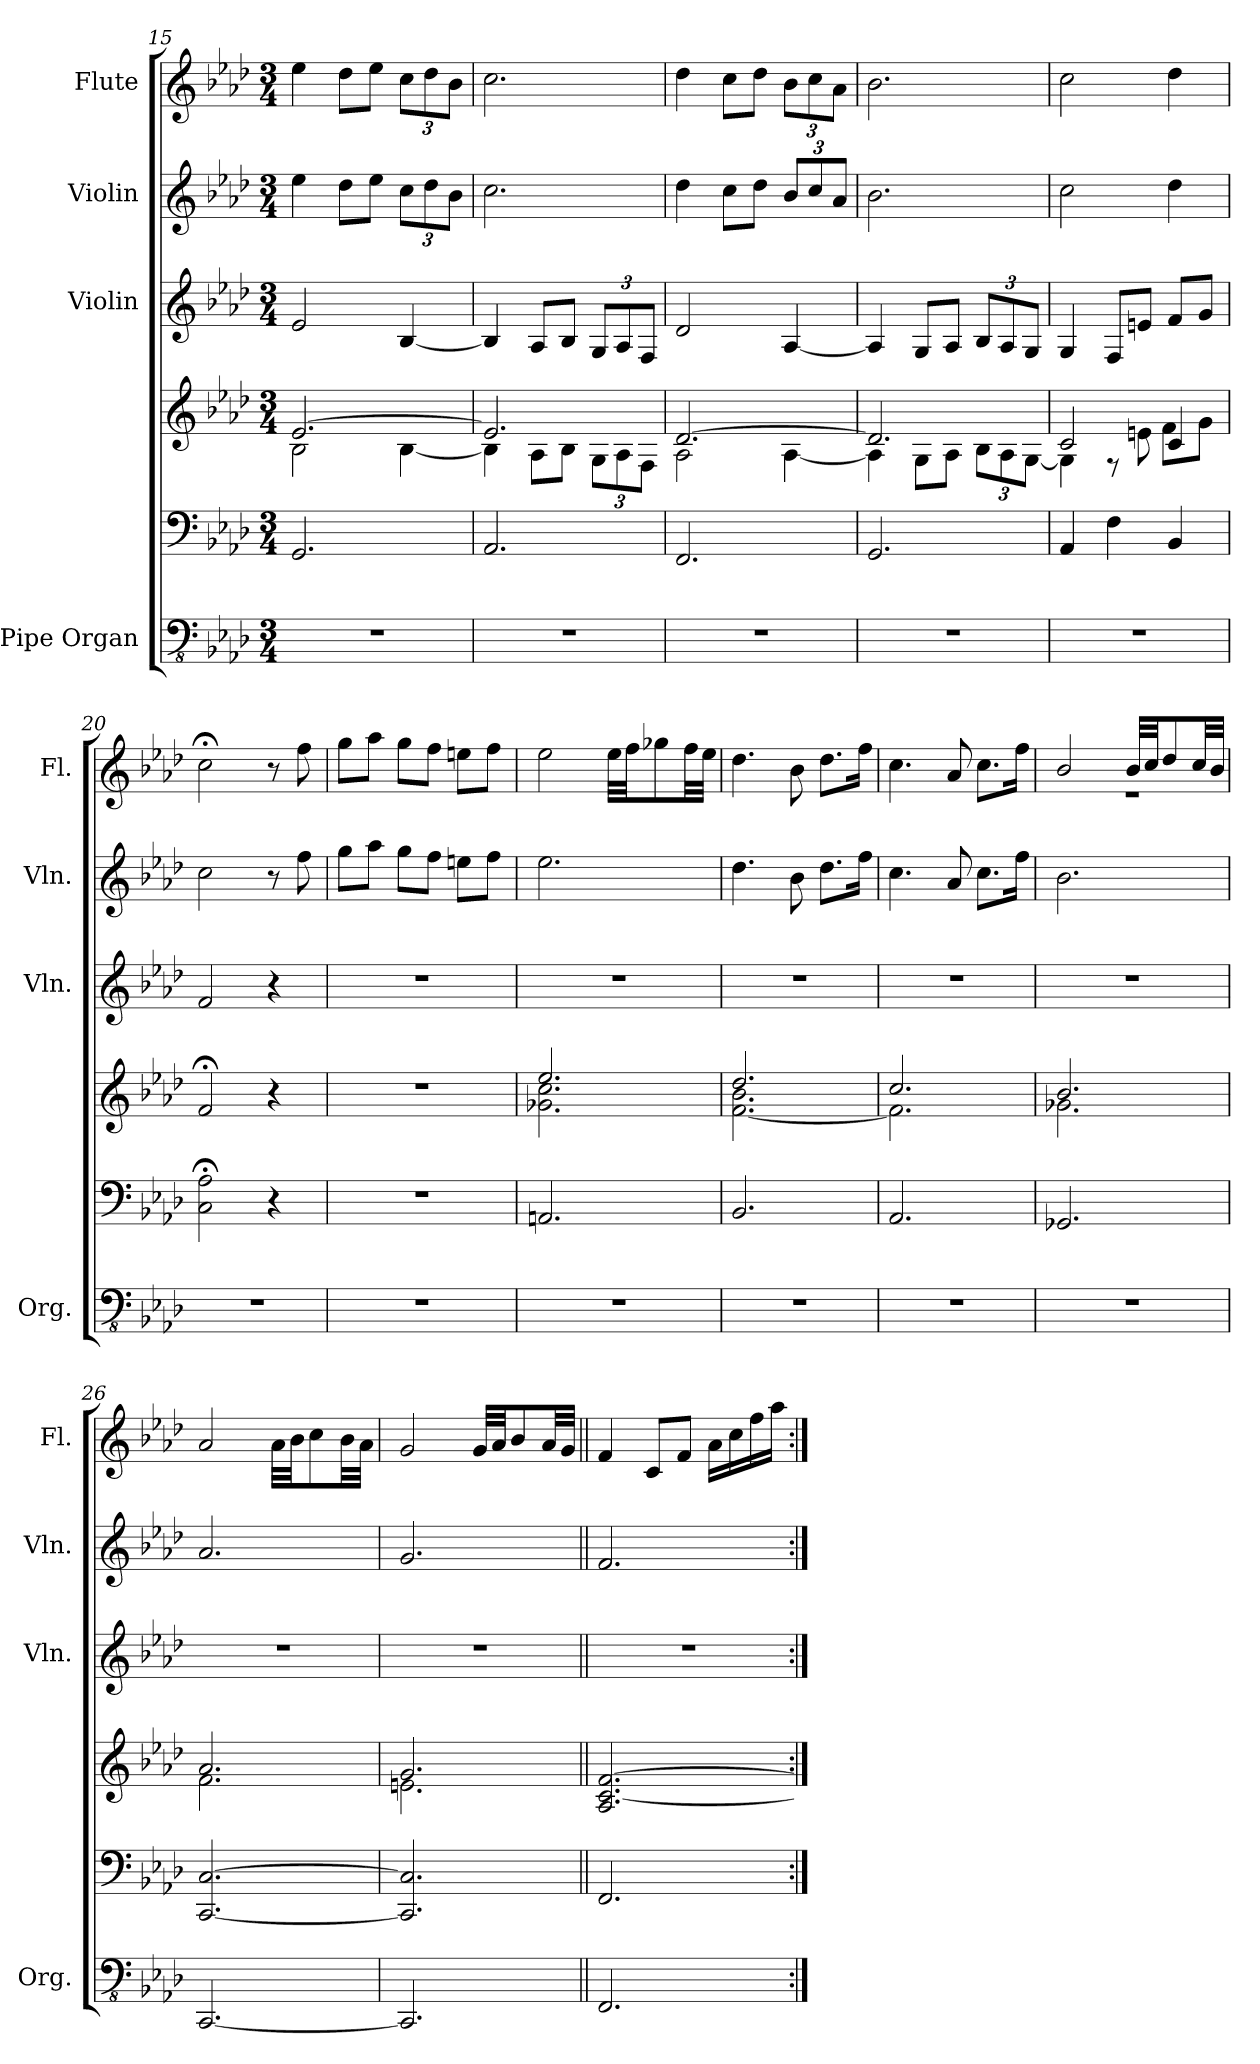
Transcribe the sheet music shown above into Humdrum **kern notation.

**kern	**kern	**kern	**kern	**kern	**kern
*part4	*part4	*part4	*part3	*part2	*part1
*staff6	*staff5	*staff4	*staff3	*staff2	*staff1
*I"Pipe Organ	*	*	*I"Violin	*I"Violin	*I"Flute
*I'Org.	*	*	*I'Vln.	*I'Vln.	*I'Fl.
!!LO:LB:g=z
*clefFv4	*clefF4	*clefG2	*clefG2	*clefG2	*clefG2
*k[b-e-a-d-]	*k[b-e-a-d-]	*k[b-e-a-d-]	*k[b-e-a-d-]	*k[b-e-a-d-]	*k[b-e-a-d-]
*M3/4	*M3/4	*M3/4	*M3/4	*M3/4	*M3/4
=15	=15	=15	=15	=15	=15
*	*	*^	*	*	*
2.r	2.GG/	[2.e-/	2B-\	2e-/	4ee-\	4ee-\
.	.	.	.	.	8dd-\L	8dd-\L
.	.	.	.	.	8ee-\J	8ee-\J
*	*	*	*	*	*Xbrackettup	*Xbrackettup
.	.	.	[4B-\	[4B-/	12cc\L	12cc\L
.	.	.	.	.	12dd-\	12dd-\
.	.	.	.	.	12b-\J	12b-\J
=16	=16	=16	=16	=16	=16	=16
2.r	2.AA-/	2.e-/]	4B-\]	4B-/]	2.cc\	2.cc\
.	.	.	8A-\L	8A-/L	.	.
.	.	.	8B-\J	8B-/J	.	.
*	*	*	*Xbrackettup	*Xbrackettup	*	*
.	.	.	12G\L	12G/L	.	.
.	.	.	12A-\	12A-/	.	.
.	.	.	12F\J	12F/J	.	.
=17	=17	=17	=17	=17	=17	=17
2.r	2.FF/	[2.d-/	2A-\	2d-/	4dd-\	4dd-\
.	.	.	.	.	8cc\L	8cc\L
.	.	.	.	.	8dd-\J	8dd-\J
.	.	.	[4A-\	[4A-/	12b-/L	12b-\L
.	.	.	.	.	12cc/	12cc\
.	.	.	.	.	12a-/J	12a-\J
=18	=18	=18	=18	=18	=18	=18
2.r	2.GG/	2.d-/]	4A-\]	4A-/]	2.b-\	2.b-\
.	.	.	8G\L	8G/L	.	.
.	.	.	8A-\J	8A-/J	.	.
.	.	.	12B-\L	12B-/L	.	.
.	.	.	12A-\	12A-/	.	.
.	.	.	[12G\J	12G/J	.	.
=19	=19	=19	=19	=19	=19	=19
2.r	4AA-/	2c/	4G\]	4G/	2cc\	2cc\
.	4F\	.	8r	8F/L	.	.
.	.	.	8en\	8en/J	.	.
.	4BB-/	4c/	8f\L	8f/L	4dd-\	4dd-\
.	.	.	8g\J	8g/J	.	.
*	*	*v	*v	*	*	*
=20	=20	=20	=20	=20	=20
2.r	2C\;<Z 2A-\;<Z	2f;<Z/	2f/	2cc\	2cc;<Z\
.	4r	4r	4r	8r	8r
.	.	.	.	8ff\	8ff\
=21	=21	=21	=21	=21	=21
2.r	2.r	2.r	2.r	8gg\L	8gg\L
.	.	.	.	8aa-\J	8aa-\J
.	.	.	.	8gg\L	8gg\L
.	.	.	.	8ff\J	8ff\J
.	.	.	.	8een\L	8een\L
.	.	.	.	8ff\J	8ff\J
!!LO:PB:g=z
=22	=22	=22	=22	=22	=22
*	*	*^	*	*	*
2.r	2.AAn/	2.ee-/	2.g-X\ 2.cc\	2.r	2.ee-\	2ee-\
.	.	.	.	.	.	32ee-\LLL
.	.	.	.	.	.	32ff\JJ
.	.	.	.	.	.	8gg-X\
.	.	.	.	.	.	32ff\LL
.	.	.	.	.	.	32ee-\JJJ
=23	=23	=23	=23	=23	=23	=23
2.r	2.BB-/	2.dd-/	[2.f\ 2.b-\	2.r	4.dd-\	4.dd-\
.	.	.	.	.	8b-\	8b-\
.	.	.	.	.	8.dd-\L	8.dd-\L
.	.	.	.	.	16ff\Jk	16ff\Jk
=24	=24	=24	=24	=24	=24	=24
2.r	2.AA-/	2.cc/	2.f\]	2.r	4.cc\	4.cc\
.	.	.	.	.	8a-/	8a-/
.	.	.	.	.	8.cc\L	8.cc\L
.	.	.	.	.	16ff\Jk	16ff\Jk
=25	=25	=25	=25	=25	=25	=25
*	*	*	*	*	*	*^
2.r	2.GG-X/	2.b-/	2.g-X\	2.r	2.b-\	2b-/	2.r
.	.	.	.	.	.	32b-/LLL	.
.	.	.	.	.	.	32cc/JJ	.
.	.	.	.	.	.	8dd-/	.
.	.	.	.	.	.	32cc/LL	.
.	.	.	.	.	.	32b-/JJJ	.
*	*	*	*	*	*	*v	*v
=26	=26	=26	=26	=26	=26	=26
[2.CCC/	[2.CC/ [2.C/	2.a-/	2.f\	2.r	2.a-/	2a-/
.	.	.	.	.	.	32a-\LLL
.	.	.	.	.	.	32b-\JJ
.	.	.	.	.	.	8cc\
.	.	.	.	.	.	32b-\LL
.	.	.	.	.	.	32a-\JJJ
=27	=27	=27	=27	=27	=27	=27
2.CCC/]	2.CC/] 2.C/]	2.g/	2.en\	2.r	2.g/	2g/
.	.	.	.	.	.	32g/LLL
.	.	.	.	.	.	32a-/JJ
.	.	.	.	.	.	8b-/
.	.	.	.	.	.	32a-/LL
.	.	.	.	.	.	32g/JJJ
*	*	*v	*v	*	*	*
=28||	=28||	=28||	=28||	=28||	=28||
2.FFF/	2.FF/	2.A-/ [2.c/ [2.f/	2.r	2.f/	4f/
.	.	.	.	.	8c/L
.	.	.	.	.	8f/J
.	.	.	.	.	16a-\LL
.	.	.	.	.	16cc\
.	.	.	.	.	16ff\
.	.	.	.	.	16aa-\JJ
=:|!	=:|!	=:|!	=:|!	=:|!	=:|!
*-	*-	*-	*-	*-	*-
